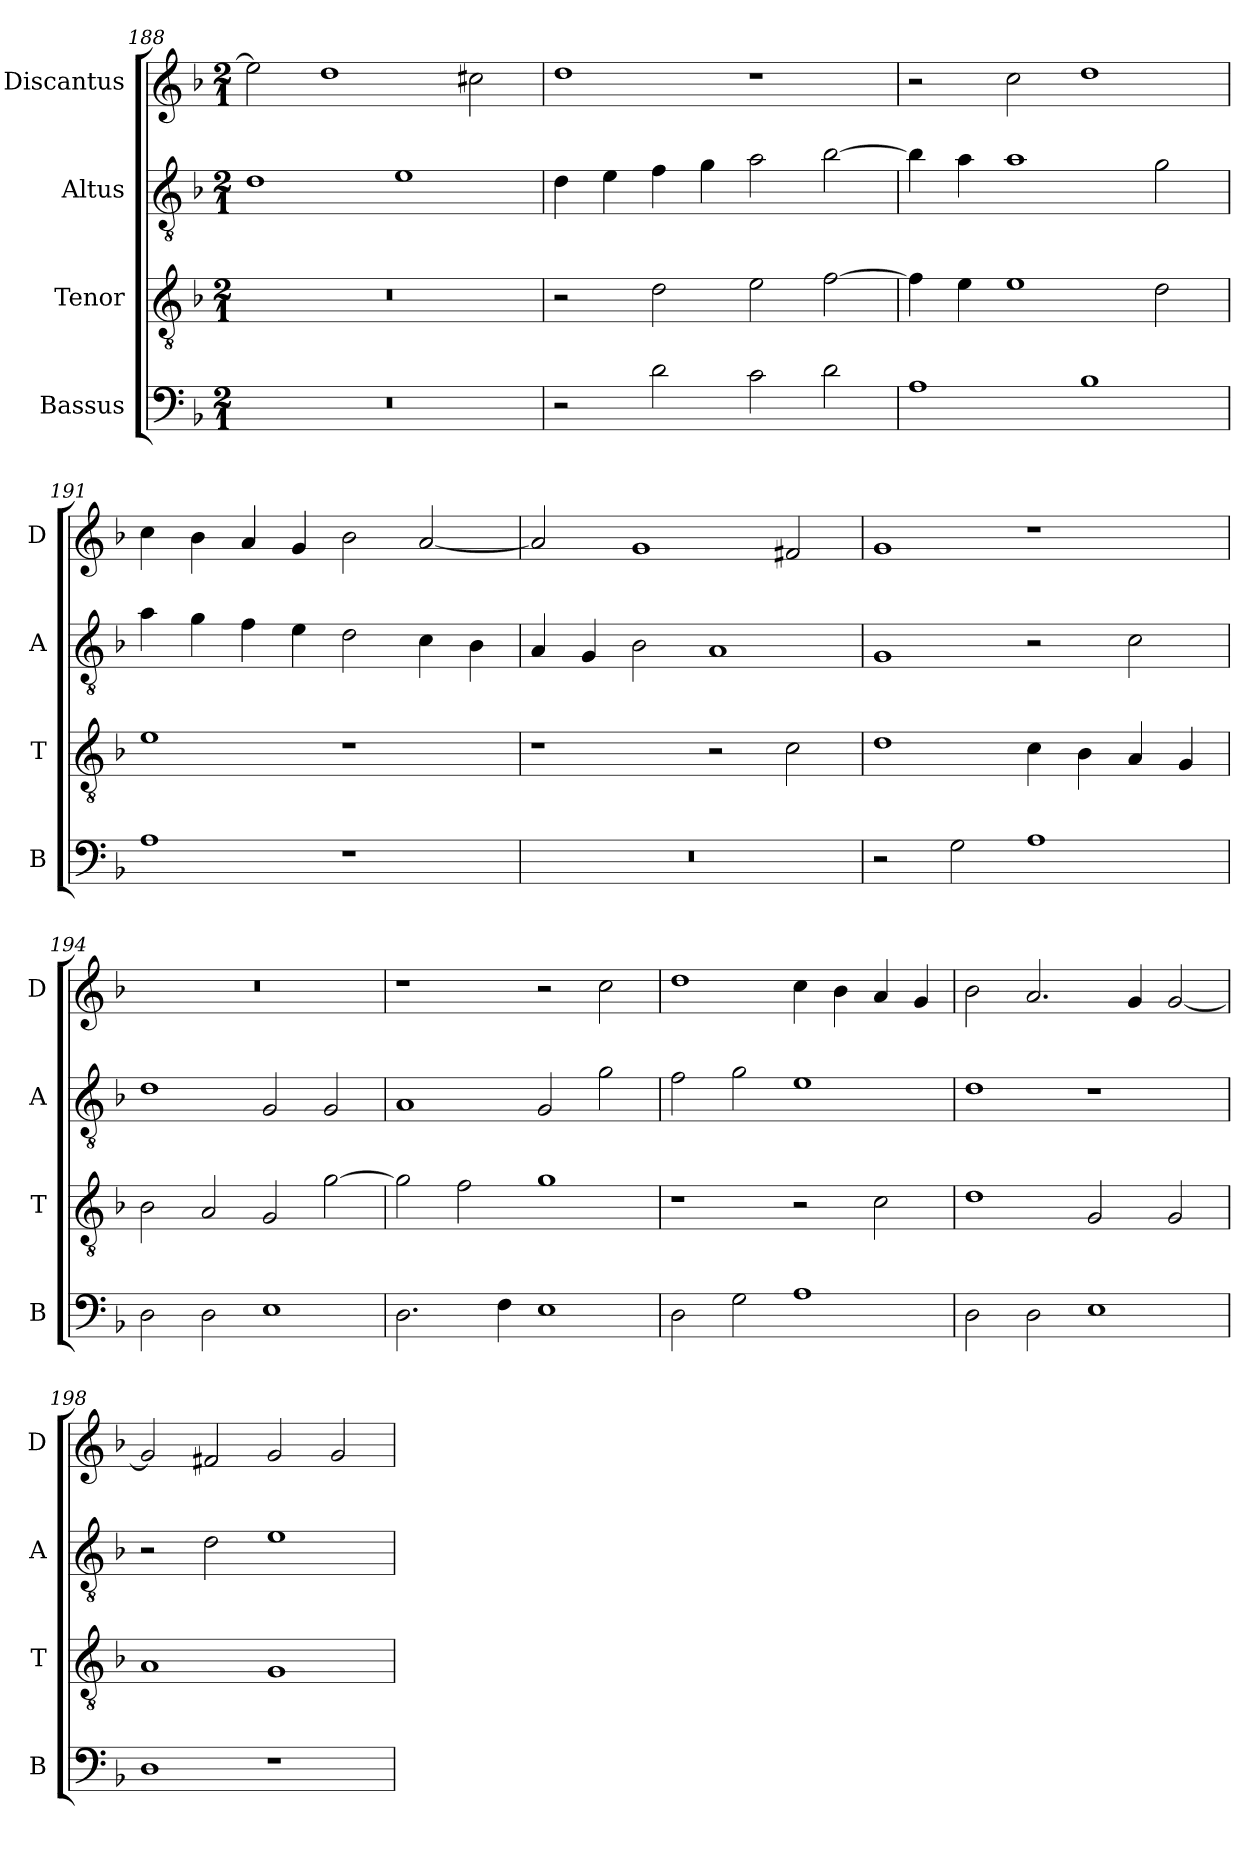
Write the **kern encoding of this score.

**kern	**kern	**kern	**kern
*part4	*part3	*part2	*part1
*staff4	*staff3	*staff2	*staff1
*I"Bassus	*I"Tenor	*I"Altus	*I"Discantus
*I'B	*I'T	*I'A	*I'D
*clefF4	*clefGv2	*clefGv2	*clefG2
*k[b-]	*k[b-]	*k[b-]	*k[b-]
*M2/1	*M2/1	*M2/1	*M2/1
=188	=188	=188	=188
0r	0r	1d	2ee\]
.	.	.	1dd
.	.	1e	.
.	.	.	2cc#X\
=189	=189	=189	=189
2r	2r	4d\	1dd
.	.	4e\	.
2d\	2d\	4f\	.
.	.	4g\	.
2c\	2e\	2a\	1r
2d\	[2f\	[2b-\	.
=190	=190	=190	=190
1A	4f\]	4b-\]	2r
.	4e\	4a\	.
.	1e	1a	2cc\
1B-	.	.	1dd
.	2d\	2g\	.
=191	=191	=191	=191
1A	1e	4a\	4cc\
.	.	4g\	4b-\
.	.	4f\	4a/
.	.	4e\	4g/
1r	1r	2d\	2b-\
.	.	4c\	[2a/
.	.	4B-\	.
=192	=192	=192	=192
0r	1r	4A/	2a/]
.	.	4G/	.
.	.	2B-\	1g
.	2r	1A	.
.	2c\	.	2f#X/
=193	=193	=193	=193
2r	1d	1G	1g
2G\	.	.	.
1A	4c\	2r	1r
.	4B-\	.	.
.	4A/	2c\	.
.	4G/	.	.
=194	=194	=194	=194
2D\	2B-\	1d	0r
2D\	2A/	.	.
1E	2G/	2G/	.
.	[2g\	2G/	.
=195	=195	=195	=195
2.D\	2g\]	1A	1r
.	2f\	.	.
4F\	.	.	.
1E	1g	2G/	2r
.	.	2g\	2cc\
=196	=196	=196	=196
2D\	1r	2f\	1dd
2G\	.	2g\	.
1A	2r	1e	4cc\
.	.	.	4b-\
.	2c\	.	4a/
.	.	.	4g/
=197	=197	=197	=197
2D\	1d	1d	2b-\
2D\	.	.	2.a/
1E	2G/	1r	.
.	.	.	4g/
.	2G/	.	[2g/
=198	=198	=198	=198
1D	1A	2r	2g/]
.	.	2d\	2f#X/
1r	1G	1e	2g/
.	.	.	2g/
=	=	=	=
*-	*-	*-	*-
